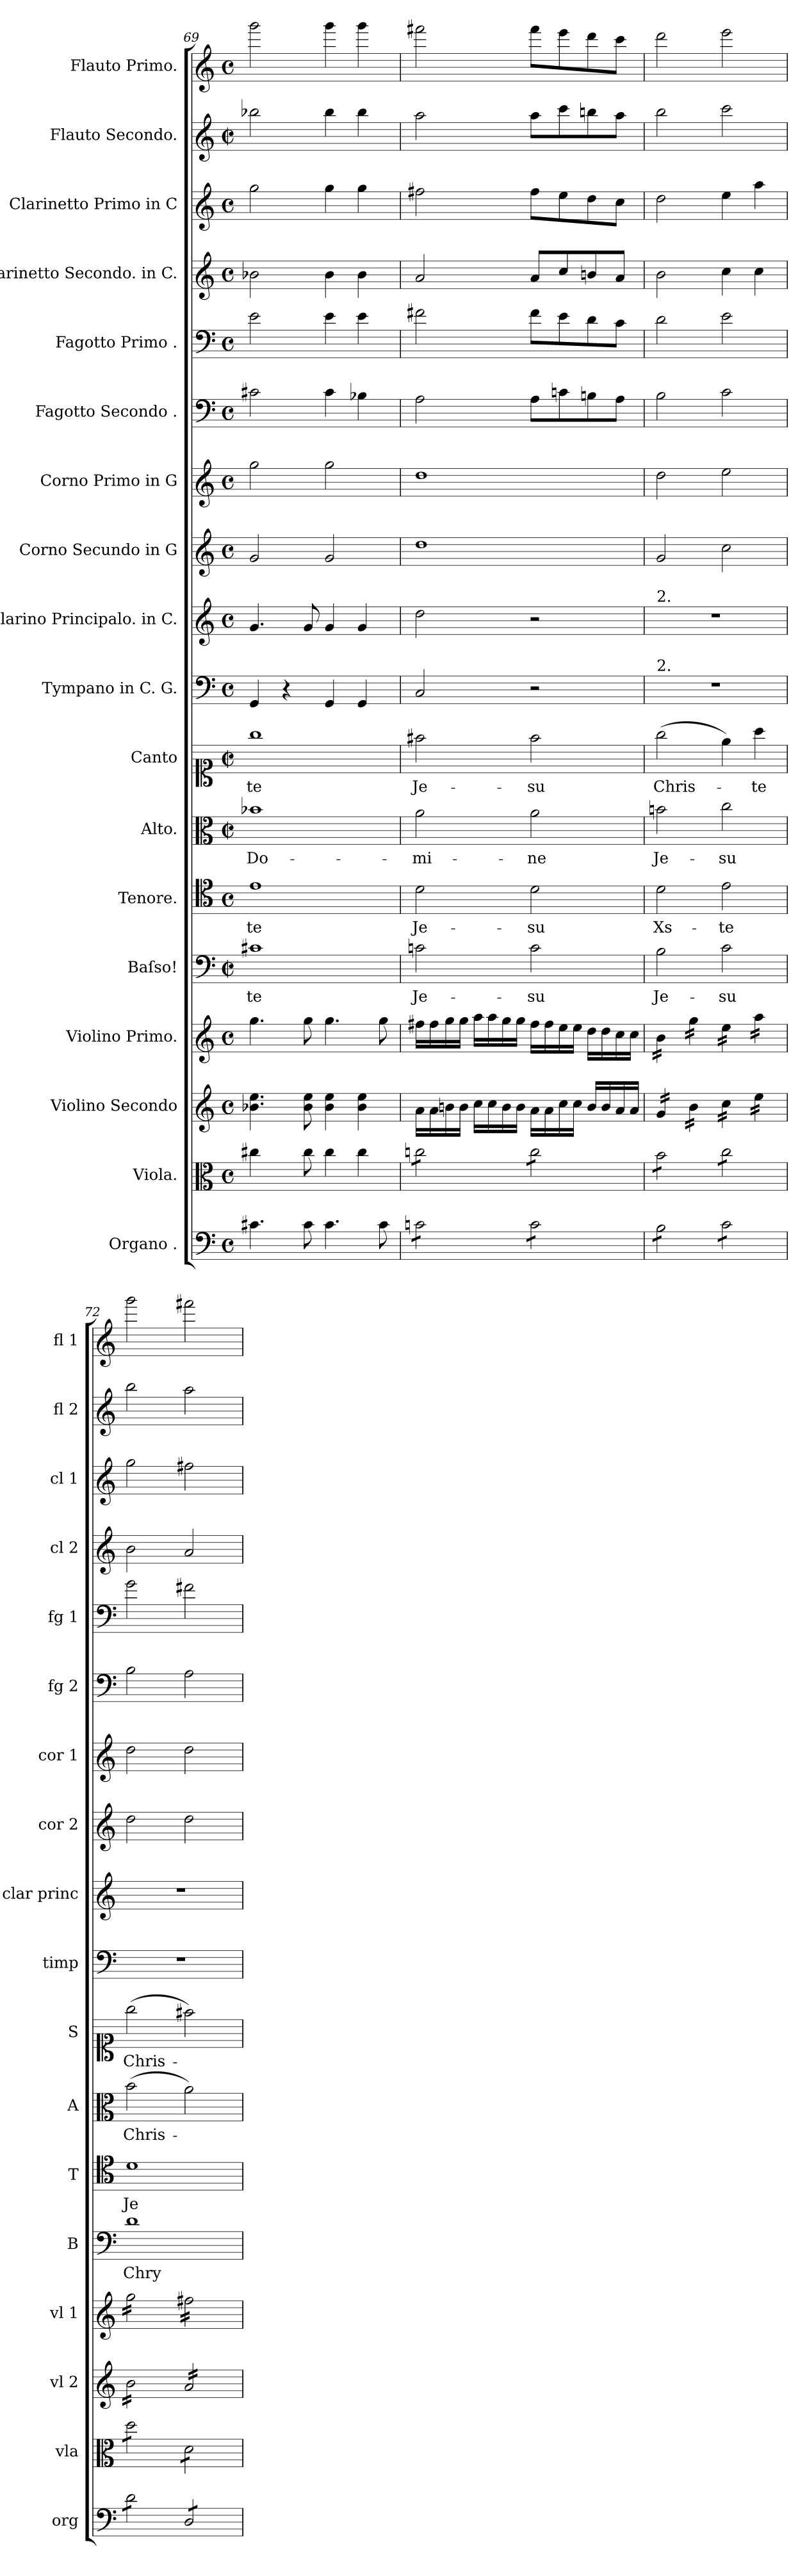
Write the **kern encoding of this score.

**kern	**kern	**kern	**kern	**kern	**text	**kern	**text	**kern	**text	**kern	**text	**kern	**kern	**kern	**kern	**kern	**kern	**kern	**kern	**kern	**kern
*part18	*part17	*part16	*part15	*part14	*part14	*part13	*part13	*part12	*part12	*part11	*part11	*part10	*part9	*part8	*part7	*part6	*part5	*part4	*part3	*part2	*part1
*staff18	*staff17	*staff16	*staff15	*staff14	*staff14	*staff13	*staff13	*staff12	*staff12	*staff11	*staff11	*staff10	*staff9	*staff8	*staff7	*staff6	*staff5	*staff4	*staff3	*staff2	*staff1
*I"Organo .	*I"Viola.	*I"Violino Secondo	*I"Violino Primo.	*I"Baſso!	*	*I"Tenore.	*	*I"Alto.	*	*I"Canto	*	*I"Tympano in C. G.	*I"Clarino Principalo. in C.	*I"Corno Secundo in G	*I"Corno Primo in G	*I"Fagotto Secondo .	*I"Fagotto Primo .	*I"Clarinetto Secondo. in C.	*I"Clarinetto Primo in C	*I"Flauto Secondo.	*I"Flauto Primo.
*I'org	*I'vla	*I'vl 2	*I'vl 1	*I'B	*	*I'T	*	*I'A	*	*I'S	*	*I'timp	*I'clar princ	*I'cor 2	*I'cor 1	*I'fg 2	*I'fg 1	*I'cl 2	*I'cl 1	*I'fl 2	*I'fl 1
*clefF4	*clefC3	*clefG2	*clefG2	*clefF4	*	*clefC4	*	*clefC3	*	*clefC1	*	*clefF4	*clefG2	*clefG2	*clefG2	*clefF4	*clefF4	*clefG2	*clefG2	*clefG2	*clefG2
*k[]	*k[]	*k[]	*k[]	*k[]	*	*k[]	*	*k[]	*	*k[]	*	*k[]	*k[]	*k[]	*k[]	*k[]	*k[]	*k[]	*k[]	*k[]	*k[]
*C:	*C:	*C:	*C:	*C:	*	*C:	*	*C:	*	*C:	*	*C:	*C:	*C:	*C:	*C:	*C:	*C:	*C:	*C:	*C:
*M4/4	*M4/4	*M4/4	*M4/4	*M4/4	*	*M4/4	*	*M4/4	*	*M4/4	*	*M4/4	*M4/4	*M4/4	*M4/4	*M4/4	*M4/4	*M4/4	*M4/4	*M4/4	*M4/4
*met(c)	*met(c)	*met(c)	*met(c)	*met(c|)	*	*met(c)	*	*met(c|)	*	*met(c|)	*	*met(c)	*met(c)	*met(c)	*met(c)	*met(c)	*met(c)	*met(c)	*met(c)	*met(c|)	*met(c)
=69	=69	=69	=69	=69	=69	=69	=69	=69	=69	=69	=69	=69	=69	=69	=69	=69	=69	=69	=69	=69	=69
!	!LO:N:vis=4	!	!	!	!	!	!	!	!	!	!	!	!	!	!	!	!	!	!	!	!
4.c#X\	4.cc#X\	4.b-X\ 4.ee\	4.gg\	1c#X	-te	1e	-te	1b-X	Do-	1gg	-te	4GG/	4.g/	2g/	2gg\	2c#X\	2e\	2b-X\	2gg\	2bb-X\	2ggg\
.	.	.	.	.	.	.	.	.	.	.	.	4r	.	.	.	.	.	.	.	.	.
8c#\	8cc#\	8b-\ 8ee\	8gg\	.	.	.	.	.	.	.	.	.	8g/	.	.	.	.	.	.	.	.
4.c#\	4cc#\	4b-\ 4ee\	4.gg\	.	.	.	.	.	.	.	.	4GG/	4g/	2g/	2gg\	4c#\	4e\	4b-\	4gg\	4bb-\	4ggg\
.	4cc#\	4b-\ 4ee\	.	.	.	.	.	.	.	.	.	4GG/	4g/	.	.	4B-X\	4e\	4b-\	4gg\	4bb-\	4ggg\
8c#\	.	.	8gg\	.	.	.	.	.	.	.	.	.	.	.	.	.	.	.	.	.	.
=70	=70	=70	=70	=70	=70	=70	=70	=70	=70	=70	=70	=70	=70	=70	=70	=70	=70	=70	=70	=70	=70
*tremolo	*	*	*	*	*	*	*	*	*	*	*	*	*	*	*	*	*	*	*	*	*
*	*tremolo	*	*	*	*	*	*	*	*	*	*	*	*	*	*	*	*	*	*	*	*
8cn\L	8ccn\L	16a\LL	16ff#X\LL	2cn\	Je-	2d\	Je-	2a\	-mi-	2ff#X\	Je-	2C/	2dd\	1dd	1dd	2A\	2f#X\	2a/	2ff#X\	2aa\	2fff#X\
.	.	16a\	16ff#\	.	.	.	.	.	.	.	.	.	.	.	.	.	.	.	.	.	.
8cn\	8ccn\	16bn\	16gg\	.	.	.	.	.	.	.	.	.	.	.	.	.	.	.	.	.	.
.	.	16b\JJ	16gg\JJ	.	.	.	.	.	.	.	.	.	.	.	.	.	.	.	.	.	.
8cn\	8ccn\	16cc\LL	16aa\LL	.	.	.	.	.	.	.	.	.	.	.	.	.	.	.	.	.	.
.	.	16cc\	16aa\	.	.	.	.	.	.	.	.	.	.	.	.	.	.	.	.	.	.
8cn\J	8ccn\J	16b\	16gg\	.	.	.	.	.	.	.	.	.	.	.	.	.	.	.	.	.	.
.	.	16b\JJ	16gg\JJ	.	.	.	.	.	.	.	.	.	.	.	.	.	.	.	.	.	.
8c\L	8cc\L	16a\LL	16ff#\LL	2c\	-su	2d\	-su	2a\	-ne	2ff#\	-su	2r	2r	.	.	8A\L	8f#\L	8a/L	8ff#\L	8aa\L	8fff#\L
.	.	16a\	16ff#\	.	.	.	.	.	.	.	.	.	.	.	.	.	.	.	.	.	.
8c\	8cc\	16cc\	16ee\	.	.	.	.	.	.	.	.	.	.	.	.	8cn\	8e\	8cc/	8ee\	8ccc\	8eee\
.	.	16cc\JJ	16ee\JJ	.	.	.	.	.	.	.	.	.	.	.	.	.	.	.	.	.	.
8c\	8cc\	16b/LL	16dd\LL	.	.	.	.	.	.	.	.	.	.	.	.	8Bn\	8d\	8bn/	8dd\	8bbn\	8ddd\
.	.	16b/	16dd\	.	.	.	.	.	.	.	.	.	.	.	.	.	.	.	.	.	.
8c\J	8cc\J	16a/	16cc\	.	.	.	.	.	.	.	.	.	.	.	.	8A\J	8c\J	8a/J	8cc\J	8aa\J	8ccc\J
.	.	16a/JJ	16cc\JJ	.	.	.	.	.	.	.	.	.	.	.	.	.	.	.	.	.	.
=71	=71	=71	=71	=71	=71	=71	=71	=71	=71	=71	=71	=71	=71	=71	=71	=71	=71	=71	=71	=71	=71
!	!	!	!	!	!	!	!	!	!	!	!	!	!LO:TX:a:t=2.	!	!	!	!	!	!	!	!
!	!	!	!	!	!	!	!	!	!	!	!	!LO:TX:a:t=2.	!	!	!	!	!	!	!	!	!
!	!	!	!	!	!LO:LY:i	!	!	!	!	!	!	!	!	!	!	!	!	!	!	!	!
*	*	*tremolo	*	*	*	*	*	*	*	*	*	*	*	*	*	*	*	*	*	*	*
*	*	*	*tremolo	*	*	*	*	*	*	*	*	*	*	*	*	*	*	*	*	*	*
8B\L	8b\L	16g/LL	16b\LL	2B\	Je-	2d\	Xs-	2bn\	Je-	(2gg\	Chris-	1r	1r	2g/	2dd\	2B\	2d\	2b\	2dd\	2bb\	2ddd\
.	.	16g/	16b\	.	.	.	.	.	.	.	.	.	.	.	.	.	.	.	.	.	.
8B\	8b\	16g/	16b\	.	.	.	.	.	.	.	.	.	.	.	.	.	.	.	.	.	.
.	.	16g/JJ	16b\JJ	.	.	.	.	.	.	.	.	.	.	.	.	.	.	.	.	.	.
8B\	8b\	16b\LL	16gg\LL	.	.	.	.	.	.	.	.	.	.	.	.	.	.	.	.	.	.
.	.	16b\	16gg\	.	.	.	.	.	.	.	.	.	.	.	.	.	.	.	.	.	.
8B\J	8b\J	16b\	16gg\	.	.	.	.	.	.	.	.	.	.	.	.	.	.	.	.	.	.
.	.	16b\JJ	16gg\JJ	.	.	.	.	.	.	.	.	.	.	.	.	.	.	.	.	.	.
!	!	!	!	!	!LO:LY:i	!	!	!	!	!	!	!	!	!	!	!	!	!	!	!	!
8c\L	8cc\L	16cc\LL	16ee\LL	2c\	-su	2e\	-te	2cc\	-su	4ee\)	.	.	.	2cc\	2ee\	2c\	2e\	4cc\	4ee\	2ccc\	2eee\
.	.	16cc\	16ee\	.	.	.	.	.	.	.	.	.	.	.	.	.	.	.	.	.	.
8c\	8cc\	16cc\	16ee\	.	.	.	.	.	.	.	.	.	.	.	.	.	.	.	.	.	.
.	.	16cc\JJ	16ee\JJ	.	.	.	.	.	.	.	.	.	.	.	.	.	.	.	.	.	.
8c\	8cc\	16ee\LL	16aa\LL	.	.	.	.	.	.	4aa\	-te	.	.	.	.	.	.	4cc\	4aa\	.	.
.	.	16ee\	16aa\	.	.	.	.	.	.	.	.	.	.	.	.	.	.	.	.	.	.
8c\J	8cc\J	16ee\	16aa\	.	.	.	.	.	.	.	.	.	.	.	.	.	.	.	.	.	.
.	.	16ee\JJ	16aa\JJ	.	.	.	.	.	.	.	.	.	.	.	.	.	.	.	.	.	.
=72	=72	=72	=72	=72	=72	=72	=72	=72	=72	=72	=72	=72	=72	=72	=72	=72	=72	=72	=72	=72	=72
8d\L	8dd\L	16b\LL	16gg\LL	1d	Chry-	1d	Je-	(2b\	Chris-	(2gg\	Chris-	1r	1r	2dd\	2dd\	2B\	2g\	2b\	2gg\	2bb\	2ggg\
.	.	16b\	16gg\	.	.	.	.	.	.	.	.	.	.	.	.	.	.	.	.	.	.
8d\	8dd\	16b\	16gg\	.	.	.	.	.	.	.	.	.	.	.	.	.	.	.	.	.	.
.	.	16b\	16gg\	.	.	.	.	.	.	.	.	.	.	.	.	.	.	.	.	.	.
8d\	8dd\	16b\	16gg\	.	.	.	.	.	.	.	.	.	.	.	.	.	.	.	.	.	.
.	.	16b\	16gg\	.	.	.	.	.	.	.	.	.	.	.	.	.	.	.	.	.	.
8d\J	8dd\J	16b\	16gg\	.	.	.	.	.	.	.	.	.	.	.	.	.	.	.	.	.	.
.	.	16b\JJ	16gg\JJ	.	.	.	.	.	.	.	.	.	.	.	.	.	.	.	.	.	.
8D/L	8d\L	16a/LL	16ff#X\LL	.	.	.	.	2a\)	.	2ff#X\)	.	.	.	2dd\	2dd\	2A\	2f#X\	2a/	2ff#X\	2aa\	2fff#X\
.	.	16a/	16ff#X\	.	.	.	.	.	.	.	.	.	.	.	.	.	.	.	.	.	.
8D/	8d\	16a/	16ff#X\	.	.	.	.	.	.	.	.	.	.	.	.	.	.	.	.	.	.
.	.	16a/	16ff#X\	.	.	.	.	.	.	.	.	.	.	.	.	.	.	.	.	.	.
8D/	8d\	16a/	16ff#X\	.	.	.	.	.	.	.	.	.	.	.	.	.	.	.	.	.	.
.	.	16a/	16ff#X\	.	.	.	.	.	.	.	.	.	.	.	.	.	.	.	.	.	.
8D/J	8d\J	16a/	16ff#X\	.	.	.	.	.	.	.	.	.	.	.	.	.	.	.	.	.	.
*	*Xtremolo	*	*	*	*	*	*	*	*	*	*	*	*	*	*	*	*	*	*	*	*
*Xtremolo	*	*	*	*	*	*	*	*	*	*	*	*	*	*	*	*	*	*	*	*	*
.	.	16a/JJ	16ff#X\JJ	.	.	.	.	.	.	.	.	.	.	.	.	.	.	.	.	.	.
*	*	*	*Xtremolo	*	*	*	*	*	*	*	*	*	*	*	*	*	*	*	*	*	*
*	*	*Xtremolo	*	*	*	*	*	*	*	*	*	*	*	*	*	*	*	*	*	*	*
=	=	=	=	=	=	=	=	=	=	=	=	=	=	=	=	=	=	=	=	=	=
*-	*-	*-	*-	*-	*-	*-	*-	*-	*-	*-	*-	*-	*-	*-	*-	*-	*-	*-	*-	*-	*-
